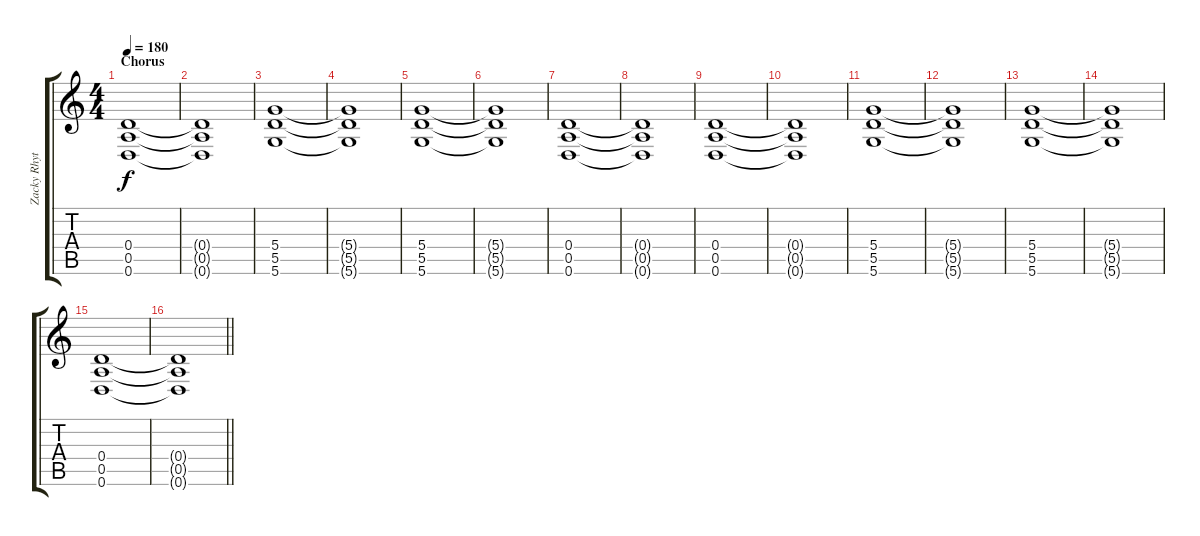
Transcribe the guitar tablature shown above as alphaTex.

\track ("Zacky Rhythm" "Zacky Rhyt") {instrument overdrivenguitar}
\staff {score tabs}
\tuning (E4 B3 G3 D3 A2 D2) {hide}
\ts (4 4)
\section ("" "Chorus")
\tempo 180
\clef g2
\ks c
(0.4 0.5 0.6).1{dy f} |
(0.4{t} 0.5{t} 0.6{t}).1 |
(5.4 5.5 5.6).1 |
(5.4{t} 5.5{t} 5.6{t}).1 |
(5.4 5.5 5.6).1 |
(5.4{t} 5.5{t} 5.6{t}).1 |
(0.4 0.5 0.6).1 |
(0.4{t} 0.5{t} 0.6{t}).1 |
(0.4 0.5 0.6).1 |
(0.4{t} 0.5{t} 0.6{t}).1 |
(5.4 5.5 5.6).1 |
(5.4{t} 5.5{t} 5.6{t}).1 |
(5.4 5.5 5.6).1 |
(5.4{t} 5.5{t} 5.6{t}).1 |
(0.4 0.5 0.6).1 |
\barLineRight lightlight
(0.4{t} 0.5{t} 0.6{t}).1
